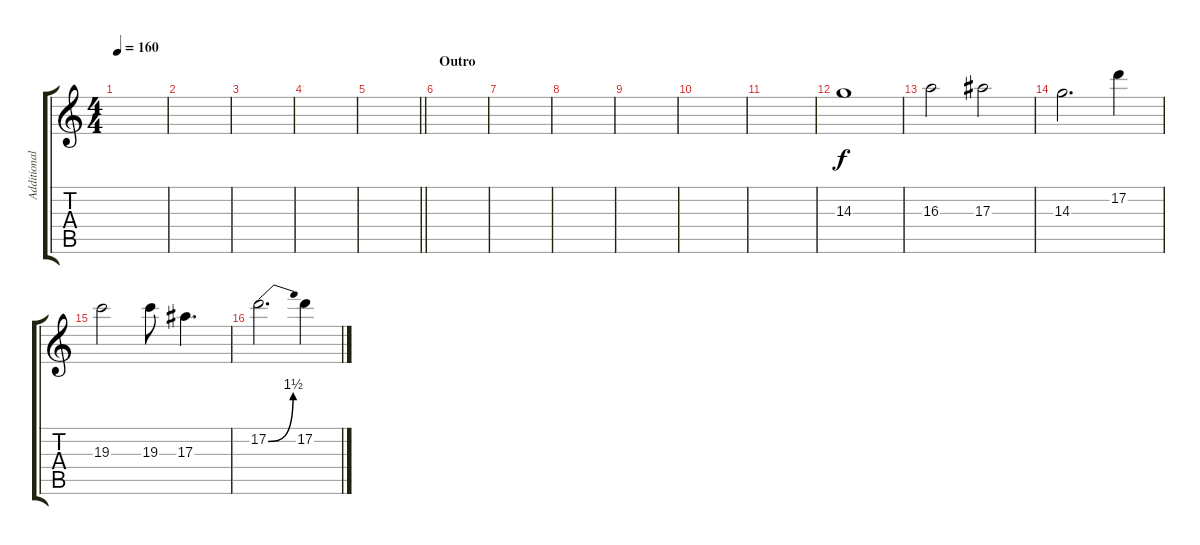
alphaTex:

\track ("Additional Solo-Guitar" "Additional") {instrument overdrivenguitar}
\staff {score tabs}
\tuning (D4 A3 F3 C3 G2 D2) {hide}
\ts (4 4)
\tempo 160
\clef g2
\ks c
|
|
|
|
\barLineRight lightlight
|
\section ("" "Outro")
|
|
|
|
|
|
14.3.1 |
16.3.2 17.3.2 |
14.3.2{d} 17.2.4 |
19.3.2 19.3.8 17.3.4{d} |
17.2{be (bend 0 0 60 6)}.2{d} 17.2.4
